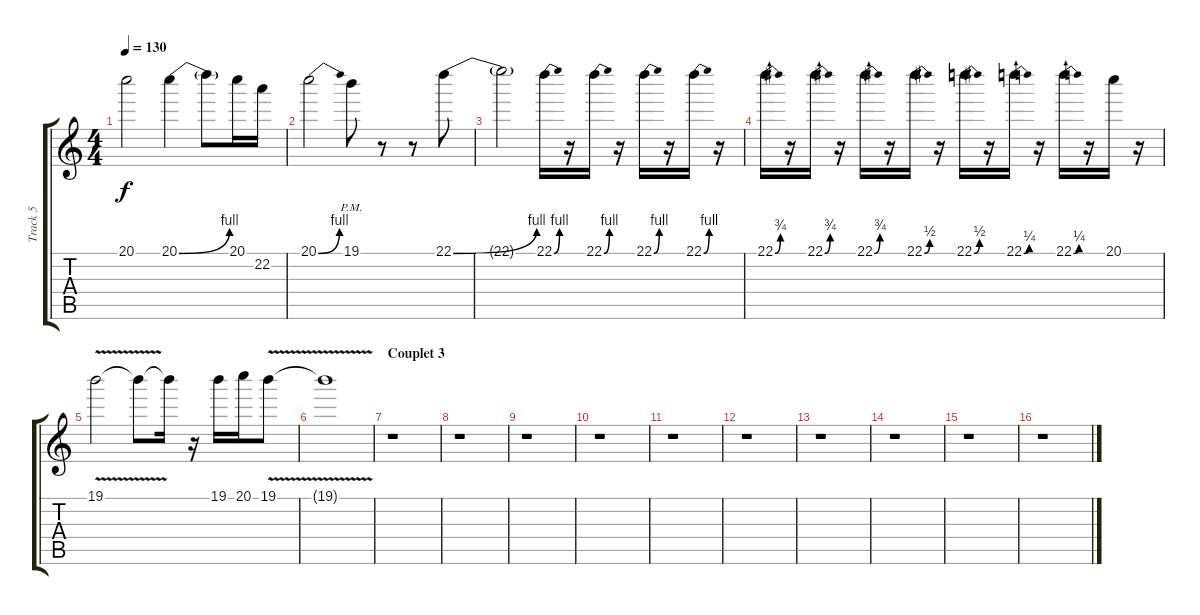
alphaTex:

\track ("Track 5" "Track 5") {instrument overdrivenguitar}
\staff {score tabs}
\tuning (E4 B3 G3 D3 A2 E2) {hide}
\ts (4 4)
\tempo 130
\clef g2
\ks c
20.1{t}.2{dy f} 20.1{be (bend 0 0 60 4)}.4 20.1{t}.8 20.1.16 22.2.16 |
20.1{be (bend 0 0 60 4)}.2 19.1{pm}.8 r.8 r.8 22.1{be (bend 0 0 60 4)}.8 |
22.1{t}.2 22.1{be (bend 0 0 60 4)}.16 r.16 22.1{be (bend 0 0 60 4)}.16 r.16 22.1{be (bend 0 0 60 4)}.16 r.16 22.1{be (bend 0 0 60 4)}.16 r.16 |
22.1{be (bend 0 0 60 3)}.16 r.16 22.1{be (bend 0 0 60 3)}.16 r.16 22.1{be (bend 0 0 60 3)}.16 r.16 22.1{be (bend 0 0 60 2)}.16 r.16 22.1{be (bend 0 0 60 2)}.16 r.16 22.1{be (bend 0 0 60 1)}.16 r.16 22.1{be (bend 0 0 60 1)}.16 r.16 20.1.16 r.16 |
19.1{v}.2 19.1{t}.8 19.1{t}.16 r.16 19.1.16 20.1.16 19.1{v}.8 |
19.1{t}.1 |
\section ("" "Couplet 3")
r.1 |
r.1 |
r.1 |
r.1 |
r.1 |
r.1 |
r.1 |
r.1 |
r.1 |
r.1
